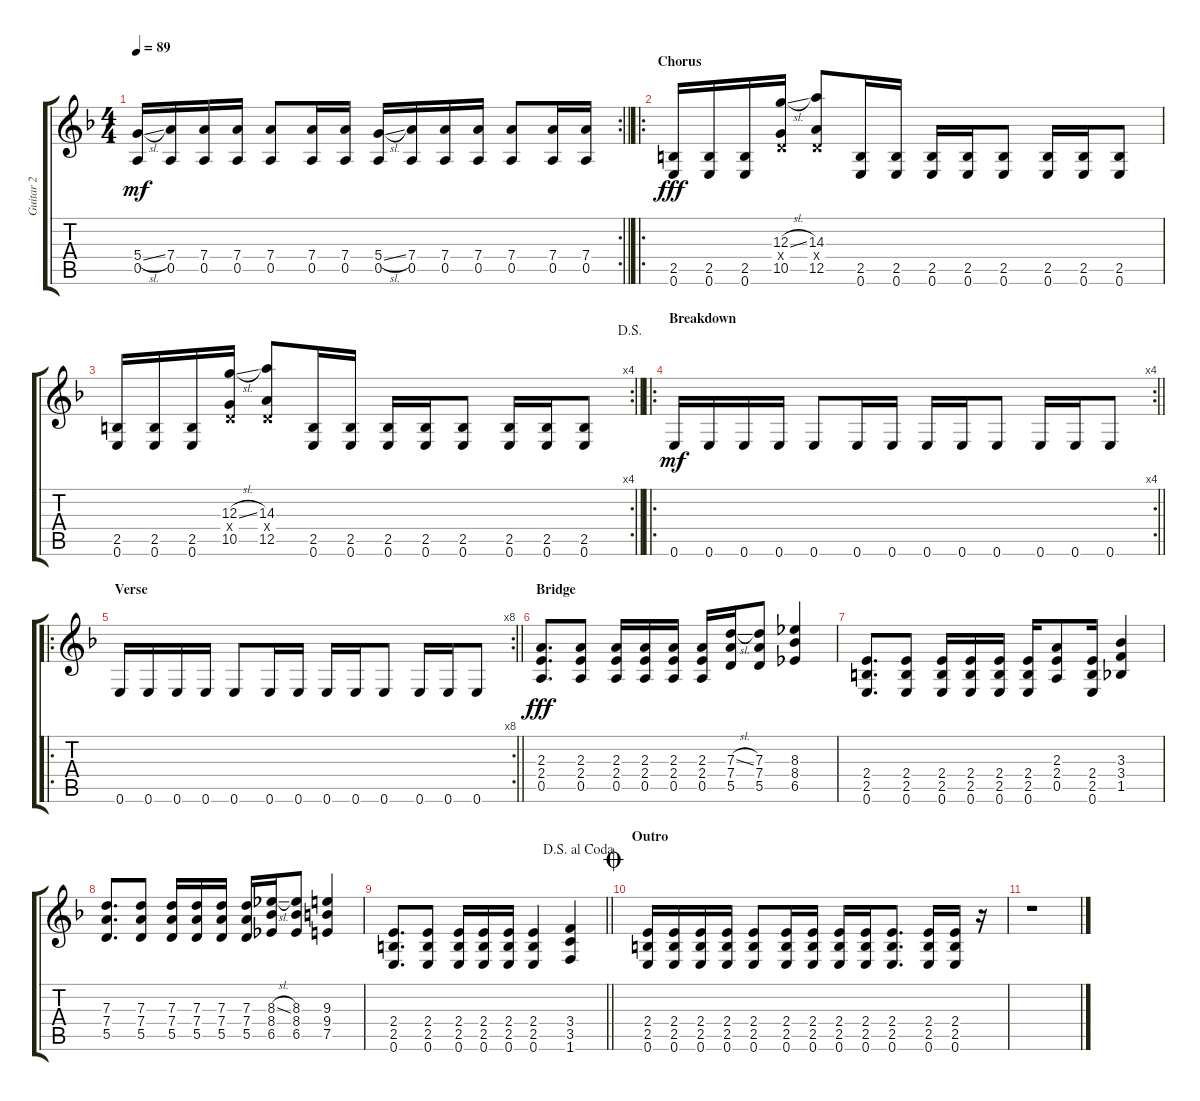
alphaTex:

\track ("Guitar 2" "Guitar 2") {instrument distortionguitar}
\staff {score tabs}
\tuning (E4 B3 G3 D3 A2 E2) {hide}
\rc 2
\ts (4 4)
\tempo 89
\clef g2
\barLineRight lightlight
\ks f
(5.4{sl} 0.5).16{dy mf} (7.4 0.5).16 (7.4 0.5).16 (7.4 0.5).16 (7.4 0.5).8 (7.4 0.5).16 (7.4 0.5).16 (5.4{sl} 0.5).16 (7.4 0.5).16 (7.4 0.5).16 (7.4 0.5).16 (7.4 0.5).8 (7.4 0.5).16 (7.4 0.5).16 |
\ro
\section ("" "Chorus")
(2.5 0.6).16{dy fff} (2.5 0.6).16 (2.5 0.6).16 (12.3{sl} 0.4{x} 10.5).16 (14.3 0.4{x} 12.5).8 (2.5 0.6).16 (2.5 0.6).16 (2.5 0.6).16 (2.5 0.6).16 (2.5 0.6).8 (2.5 0.6).16 (2.5 0.6).16 (2.5 0.6).8 |
\rc 4
\jump dalsegno
\barLineRight lightlight
(2.5 0.6).16 (2.5 0.6).16 (2.5 0.6).16 (12.3{sl} 0.4{x} 10.5).16 (14.3 0.4{x} 12.5).8 (2.5 0.6).16 (2.5 0.6).16 (2.5 0.6).16 (2.5 0.6).16 (2.5 0.6).8 (2.5 0.6).16 (2.5 0.6).16 (2.5 0.6).8 |
\ro
\rc 4
\section ("" "Breakdown")
\barLineRight lightlight
0.6.16{dy mf} 0.6.16 0.6.16 0.6.16 0.6.8 0.6.16 0.6.16 0.6.16 0.6.16 0.6.8 0.6.16 0.6.16 0.6.8 |
\ro
\rc 8
\section ("" "Verse")
\barLineRight lightlight
0.6.16 0.6.16 0.6.16 0.6.16 0.6.8 0.6.16 0.6.16 0.6.16 0.6.16 0.6.8 0.6.16 0.6.16 0.6.8 |
\section ("" "Bridge")
(2.3 2.4 0.5).8{d dy fff} (2.3 2.4 0.5).8 (2.3 2.4 0.5).16 (2.3 2.4 0.5).16 (2.3 2.4 0.5).16 (2.3 2.4 0.5).16 (7.3{sl} 7.4 5.5).16 (7.3 7.4 5.5).8 (8.3 8.4 6.5).4 |
(2.4 2.5 0.6).8{d} (2.4 2.5 0.6).8 (2.4 2.5 0.6).16 (2.4 2.5 0.6).16 (2.4 2.5 0.6).16 (2.4 2.5 0.6).16 (2.3 2.4 0.5).8 (2.4 2.5 0.6).16 (3.3 3.4 1.5).4 |
(7.3 7.4 5.5).8{d} (7.3 7.4 5.5).8 (7.3 7.4 5.5).16 (7.3 7.4 5.5).16 (7.3 7.4 5.5).16 (7.3 7.4 5.5).16 (8.3{sl} 8.4 6.5).16 (8.3 8.4 6.5).8 (9.3 9.4 7.5).4 |
\jump dalsegnoalcoda
\barLineRight lightlight
(2.4 2.5 0.6).8{d} (2.4 2.5 0.6).8 (2.4 2.5 0.6).16 (2.4 2.5 0.6).16 (2.4 2.5 0.6).16 (2.4 2.5 0.6).4 (3.4 3.5 1.6).4 |
\section ("" "Outro")
\jump coda
(2.4 2.5 0.6).16 (2.4 2.5 0.6).16 (2.4 2.5 0.6).16 (2.4 2.5 0.6).16 (2.4 2.5 0.6).8 (2.4 2.5 0.6).16 (2.4 2.5 0.6).16 (2.4 2.5 0.6).16 (2.4 2.5 0.6).16 (2.4 2.5 0.6).8{d} (2.4 2.5 0.6).16 (2.4 2.5 0.6).16 r.16 |
r.1
